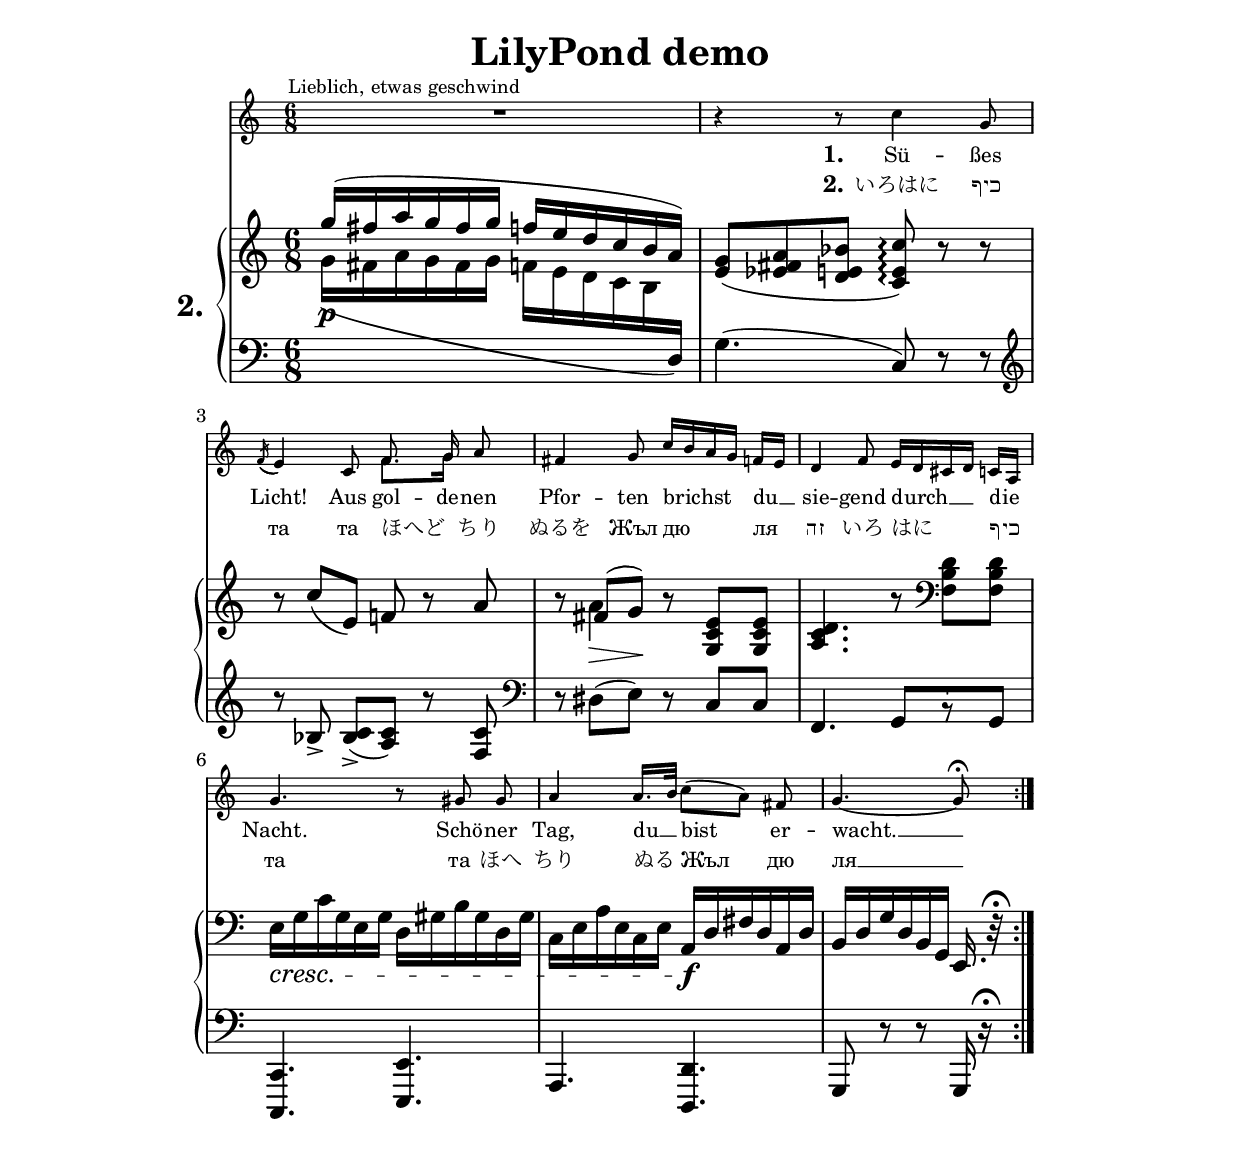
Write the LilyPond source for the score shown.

\header {
    title = "LilyPond demo"
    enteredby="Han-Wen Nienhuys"
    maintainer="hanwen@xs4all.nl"

    texidoc = "
heavily mutilated Edition Peters Morgenlied by Schubert"

}

\version "2.4.0"

ignoreMelisma =	\set ignoreMelismata = ##t
ignoreMelismaOff = \unset ignoreMelismata 

#(set-global-staff-size 21)

\paper  {
%#(set-global-staff-size (* 5.8 mm))
  indent = #(* mm 4)
  linewidth = #(* mm 140)
  interscoreline = 2.\mm
  betweensystemspace = 15\mm
  raggedbottom = ##t 
}

modernAccidentals = {
  \set Staff.extraNatural =  ##f
  \set Staff.autoAccidentals =  #'(Staff (same-octave . 1) (any-octave . 0))
  \set Staff.autoCautionaries =  #'()  
}


melody =    \relative c'' \repeat volta 2 \context Voice = "singer" {
    \time 6/8
    \autoBeamOff
    s1*0^\markup {  \bigger { \hspace #-3.0 Lieblich, etwas geschwind } }
  R2.
  r4 r8 c4 g8 |
 \acciaccatura { f16( }  e4) c8
    <<
	\new Voice { \stemUp f8. g16 }
	{ \stemDown f8.[ g16] } >> \stemNeutral a8 |
  fis4  g8 c16[ b a g] f[ e] |
  d4 f8
    \transpose a' e' \relative c'' { a16[ g fis! g] f![ d]  } |
  g4. r8 gis gis |
  a4 a16.[ b32] c8[( a]) fis8 |
  g4.~ g8-\fermata
}


firstVerse = \lyricmode {
    \set stanza = "1."
    
    Sü -- ßes Licht! Aus
    \ignoreMelisma
    gol --
    \ignoreMelismaOff

    de -- nen  Pfor -- ten brichst du __ | 
    sie -- gend durch __ die Nacht. Schö -- ner Tag, du __ bist er -- wacht. __ 
    }

secondVerse = \lyricmode {
    \set stanza = "2."
  いろはに כיף та та ほへど ちり  ぬるを
    
  Жъл  дю ля זה
    
  いろ はに כיף та та ほへ ちり ぬる
    
  Жъл дю ля __
    }

pianoRH =  \relative c''' \repeat volta 2\new Voice {
    #(set-accidental-style 'modern)
    \voiceOne
    g16( fis a g fis g f e d c b
    \oneVoice
    a ) | 
    <g e>8( <es fis a> <d e bes'> <c e c'>\arpeggio) r8 r | 
    r8 c'( e,) f r a |
    \once \override DynamicLineSpanner   #'padding =#3
    r8
	<< { fis( g) } \\
	<< { a4 } { s8\> s8\! }    >> >> r8 <e c g>8[  <e c g>] |
    <d c a>4. r8 \clef bass  <d b f> <d b f> |
    \setTextCresc
    e,16_" "\<
    g c g e g d gis b gis d gis |
    c, e a e c e a,-\f\! d fis d a d |
    b d g  d b g e16. r32\fermata
}

pianoLH =  \relative c'' \repeat volta 2\new Voice {
    #(set-accidental-style 'modern)
    \voiceTwo
    g16(_\p fis a g fis g

    f e d c b

    \change Staff = down
	\oneVoice
    d,) | 
     g4.( c,8) r r
    \clef treble \grace s16 r8 <bes'>8-> <bes c>8->([ <a c>)] r <f c'> |
    \clef bass
    r8 dis( e) r c c |
    f,4.  g8[ r8 g] |
    <c, c,>4. <e e,>4. |
    a,4. <d d,>4. |
    g,8 r r g16 r16\fermata 
    }

\book {
    \score {
	<< \time 6/8
	   \new Staff \with {
	     fontSize = #-3
	     \override StaffSymbol #'staff-space = #(magstep -3)
	   } <<
	       \context Staff #(set-accidental-style 'modern)
	       \melody >>
	   \lyricsto "singer" \new Lyrics \firstVerse
	   \lyricsto "singer" \new Lyrics \secondVerse
	   \new PianoStaff << 
	       \set PianoStaff.instrument = \markup {
		   \bold
		   \bigger\bigger\bigger\bigger \huge "2." \hspace #1.0 }
	       \context Staff = up <<
		 \pianoRH
		 \pianoLH
		 >>
	       \context Staff = down { \clef bass \skip 1*2 }
	   >> 
       >>

	\layout {
	    \context {
		\Lyrics
		minimumVerticalExtent = #'(-0.85 . 2.2)
		\override LyricText #'font-size = #-1
	    }
	    \context {
		\Score
		\override Beam #'thickness = #0.55
		\override SpacingSpanner #'spacing-increment = #1.0
		\override Stem #'stemlet-length = #0.5
		\override Slur #'height-limit = #1.5
	    }
	    \context {
		\PianoStaff
		\override VerticalAlignment #'forced-distance = #10
	    }
	}
	\midi {
	    \tempo 4 = 70
	}
    }
}

